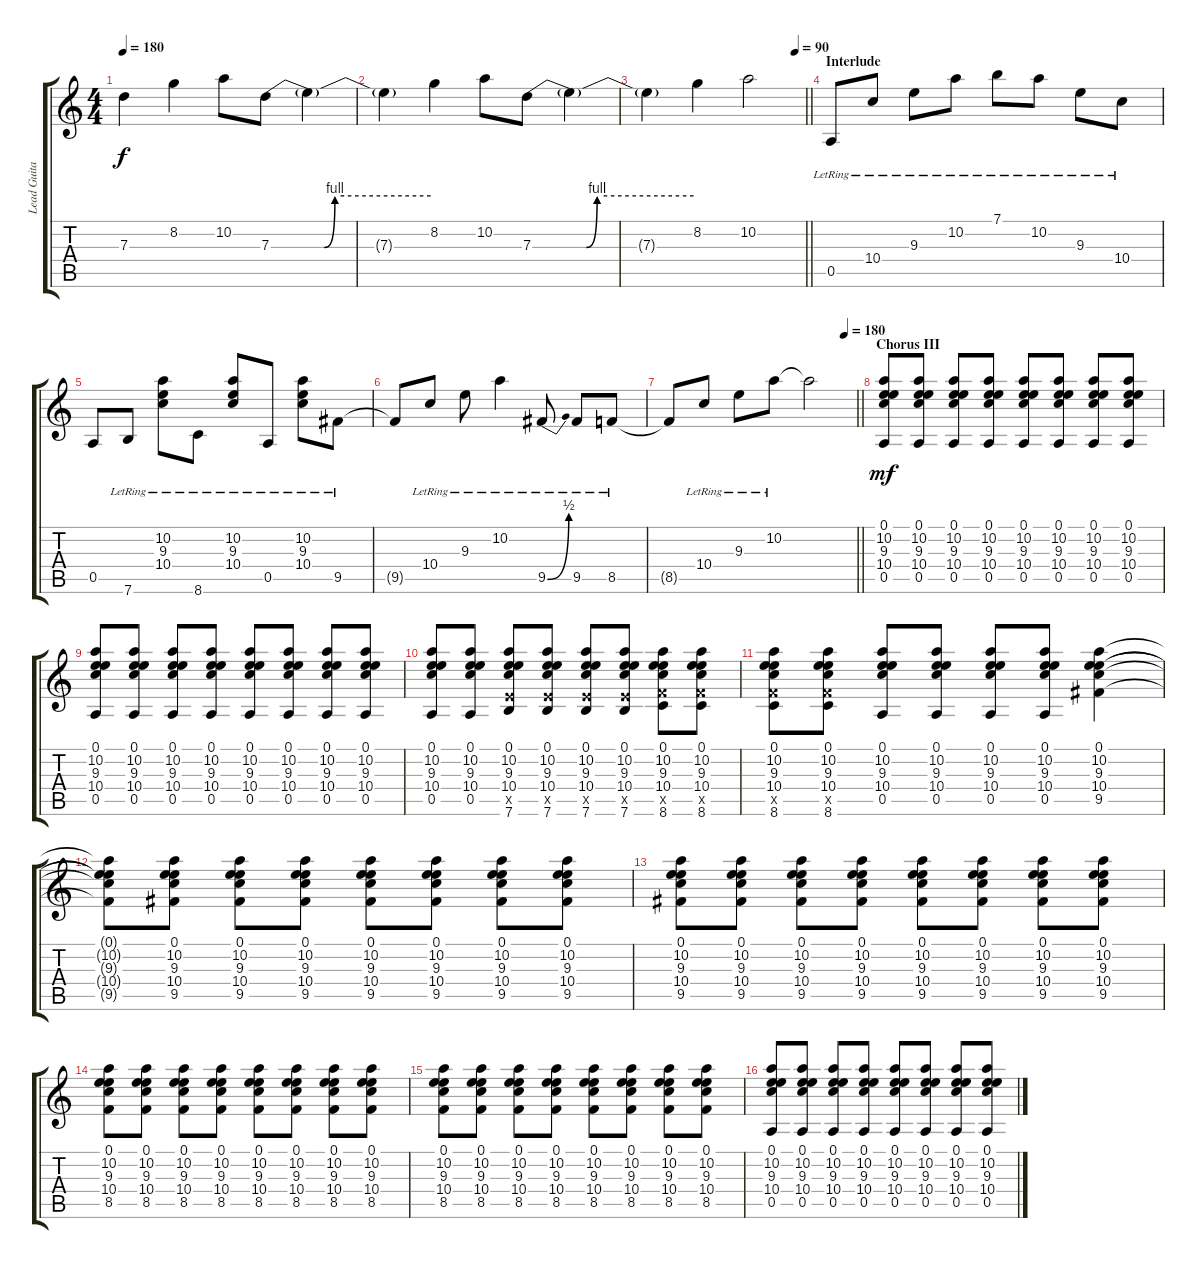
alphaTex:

\track ("Lead Guitar" "Lead Guita") {instrument electricguitarclean}
\staff {score tabs}
\tuning (E4 B3 G3 D3 A2 E2) {hide}
\ts (4 4)
\tempo 180
\clef g2
\ks aminor
7.3{t}.4{dy f} 8.2.4 10.2.8 7.3{be (custom 0 0 20 0 24 4 60 4)}.8 7.3{t}.4 |
7.3{t}.4 8.2.4 10.2.8 7.3{be (custom 0 0 20 0 24 4 60 4)}.8 7.3{t}.4 |
\tempo (90 0.9375)
\barLineRight lightlight
7.3{t}.4 8.2.4 10.2.2 |
\section ("" "Interlude")
0.5{lr}.8{instrument electricguitarclean} 10.4{lr}.8 9.3{lr}.8 10.2{lr}.8 7.1{lr}.8 10.2{lr}.8 9.3{lr}.8 10.4{lr}.8 |
0.5.8 7.6{lr}.8 (10.2{lr} 9.3{lr} 10.4).8 8.6{lr}.8 (10.2{lr} 9.3{lr} 10.4).8 0.5{lr}.8 (10.2{lr} 9.3{lr} 10.4).8 9.5{lr}.8 |
9.5{t}.8 10.4{lr}.8 9.3{lr}.8 10.2{lr}.4 9.5{be (bend 0 0 60 2) lr}.8 9.5{lr}.8 8.5{lr}.8 |
\tempo (180 0.9375)
\barLineRight lightlight
8.5{t}.8 10.4{lr}.8 9.3{lr}.8 10.2{lr}.8 10.2{t}.2 |
\section ("" "Chorus III")
(0.1 10.2 9.3 10.4 0.5).8{dy mf instrument distortionguitar} (0.1 10.2 9.3 10.4 0.5).8 (0.1 10.2 9.3 10.4 0.5).8 (0.1 10.2 9.3 10.4 0.5).8 (0.1 10.2 9.3 10.4 0.5).8 (0.1 10.2 9.3 10.4 0.5).8 (0.1 10.2 9.3 10.4 0.5).8 (0.1 10.2 9.3 10.4 0.5).8 |
(0.1 10.2 9.3 10.4 0.5).8 (0.1 10.2 9.3 10.4 0.5).8 (0.1 10.2 9.3 10.4 0.5).8 (0.1 10.2 9.3 10.4 0.5).8 (0.1 10.2 9.3 10.4 0.5).8 (0.1 10.2 9.3 10.4 0.5).8 (0.1 10.2 9.3 10.4 0.5).8 (0.1 10.2 9.3 10.4 0.5).8 |
(0.1 10.2 9.3 10.4 0.5).8 (0.1 10.2 9.3 10.4 0.5).8 (0.1 10.2 9.3 10.4 7.5{x} 7.6).8 (0.1 10.2 9.3 10.4 7.5{x} 7.6).8 (0.1 10.2 9.3 10.4 7.5{x} 7.6).8 (0.1 10.2 9.3 10.4 7.5{x} 7.6).8 (0.1 10.2 9.3 10.4 8.5{x} 8.6).8 (0.1 10.2 9.3 10.4 8.5{x} 8.6).8 |
(0.1 10.2 9.3 10.4 8.5{x} 8.6).8 (0.1 10.2 9.3 10.4 8.5{x} 8.6).8 (0.1 10.2 9.3 10.4 0.5).8 (0.1 10.2 9.3 10.4 0.5).8 (0.1 10.2 9.3 10.4 0.5).8 (0.1 10.2 9.3 10.4 0.5).8 (0.1 10.2 9.3 10.4 9.5).4 |
(0.1{t} 10.2{t} 9.3{t} 10.4{t} 9.5{t}).8 (0.1 10.2 9.3 10.4 9.5).8 (0.1 10.2 9.3 10.4 9.5).8 (0.1 10.2 9.3 10.4 9.5).8 (0.1 10.2 9.3 10.4 9.5).8 (0.1 10.2 9.3 10.4 9.5).8 (0.1 10.2 9.3 10.4 9.5).8 (0.1 10.2 9.3 10.4 9.5).8 |
(0.1 10.2 9.3 10.4 9.5).8 (0.1 10.2 9.3 10.4 9.5).8 (0.1 10.2 9.3 10.4 9.5).8 (0.1 10.2 9.3 10.4 9.5).8 (0.1 10.2 9.3 10.4 9.5).8 (0.1 10.2 9.3 10.4 9.5).8 (0.1 10.2 9.3 10.4 9.5).8 (0.1 10.2 9.3 10.4 9.5).8 |
(0.1 10.2 9.3 10.4 8.5).8 (0.1 10.2 9.3 10.4 8.5).8 (0.1 10.2 9.3 10.4 8.5).8 (0.1 10.2 9.3 10.4 8.5).8 (0.1 10.2 9.3 10.4 8.5).8 (0.1 10.2 9.3 10.4 8.5).8 (0.1 10.2 9.3 10.4 8.5).8 (0.1 10.2 9.3 10.4 8.5).8 |
(0.1 10.2 9.3 10.4 8.5).8 (0.1 10.2 9.3 10.4 8.5).8 (0.1 10.2 9.3 10.4 8.5).8 (0.1 10.2 9.3 10.4 8.5).8 (0.1 10.2 9.3 10.4 8.5).8 (0.1 10.2 9.3 10.4 8.5).8 (0.1 10.2 9.3 10.4 8.5).8 (0.1 10.2 9.3 10.4 8.5).8 |
(0.1 10.2 9.3 10.4 0.5).8 (0.1 10.2 9.3 10.4 0.5).8 (0.1 10.2 9.3 10.4 0.5).8 (0.1 10.2 9.3 10.4 0.5).8 (0.1 10.2 9.3 10.4 0.5).8 (0.1 10.2 9.3 10.4 0.5).8 (0.1 10.2 9.3 10.4 0.5).8 (0.1 10.2 9.3 10.4 0.5).8
